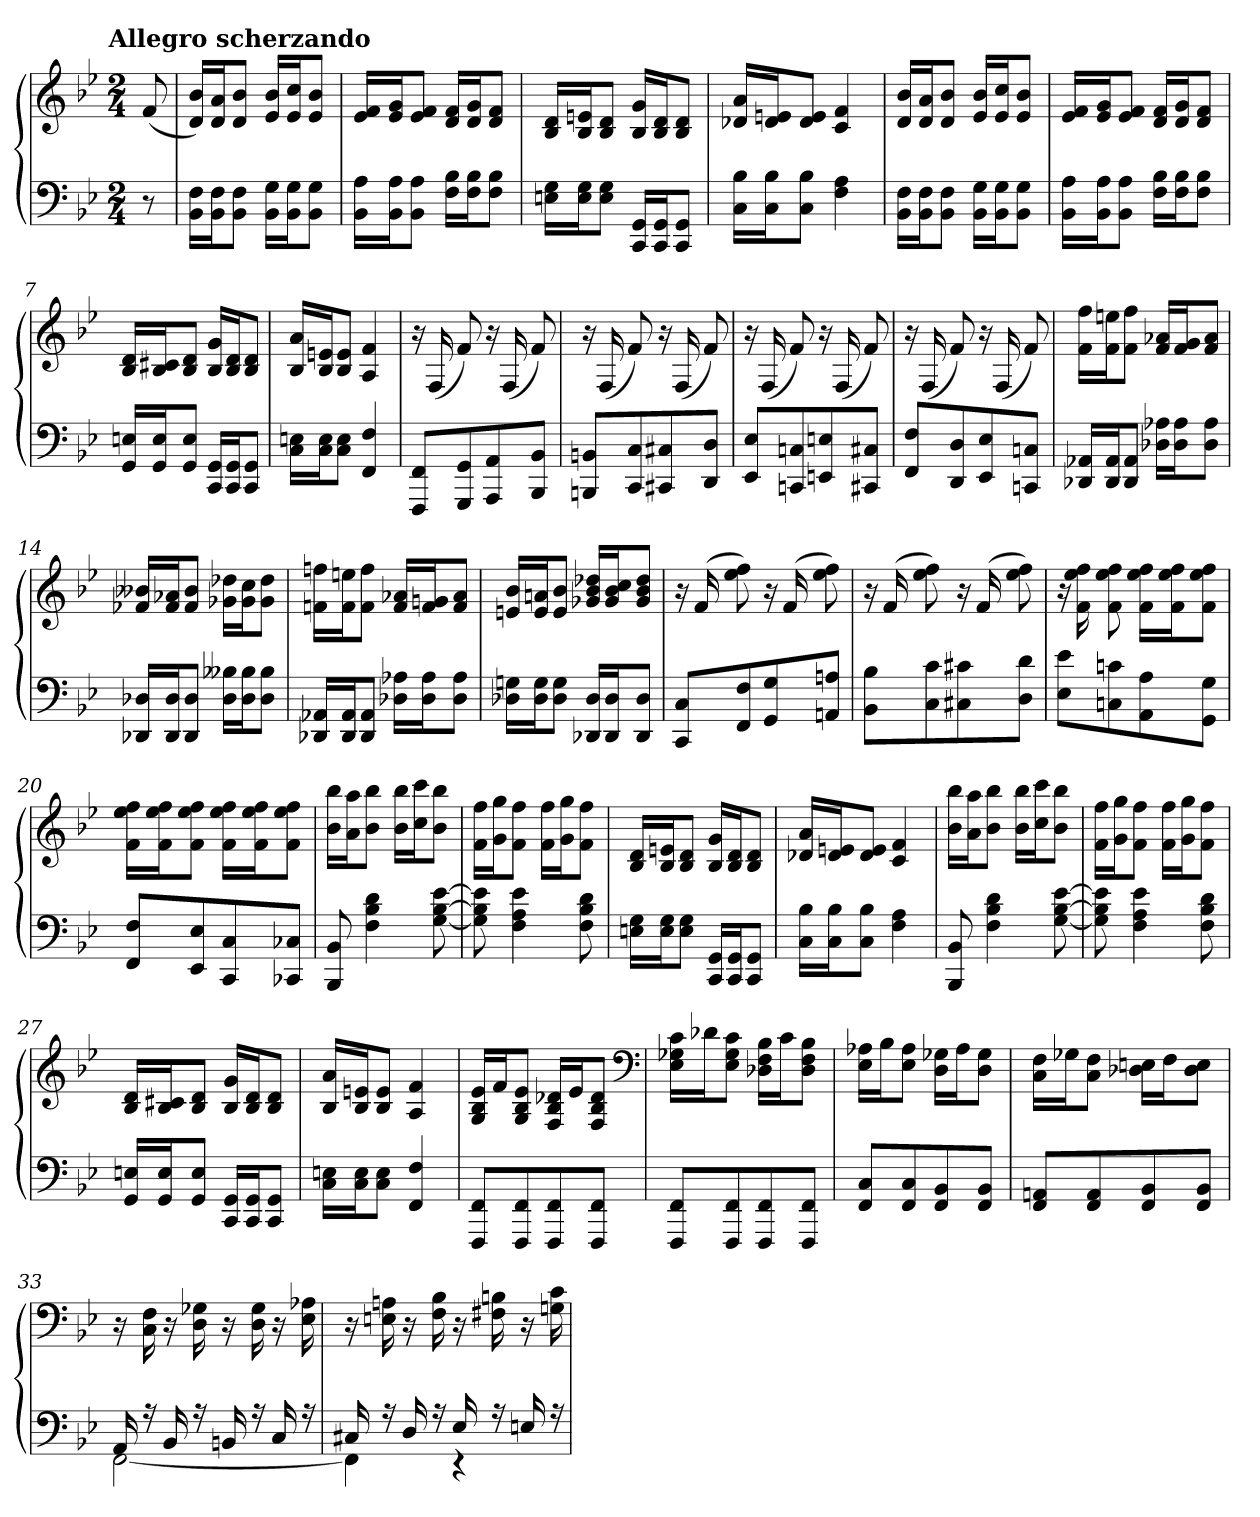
**kern	**kern
*part1	*part1
*staff2	*staff1
*clefF4	*clefG2
*k[b-e-]	*k[b-e-]
!!LO:TX:omd:t=Allegro scherzando
*M2/4	*M2/4
*MM120	*MM120
=	=
8r	(8f/
=1	=1
16BB-\ 16F\LL	16d/ 16b-/LL)
16BB-\ 16F\J	16d/ 16a/J
8BB-\ 8F\J	8d/ 8b-/J
16BB-\ 16G\LL	16e-/ 16b-/LL
16BB-\ 16G\J	16e-/ 16cc/J
8BB-\ 8G\J	8e-/ 8b-/J
=2	=2
16BB-\ 16A\LL	16e-/ 16f/LL
16BB-\ 16A\J	16e-/ 16g/J
8BB-\ 8A\J	8e-/ 8f/J
16F\ 16B-\LL	16d/ 16f/LL
16F\ 16B-\J	16d/ 16g/J
8F\ 8B-\J	8d/ 8f/J
=3	=3
16En\ 16G\LL	16B-/ 16d/LL
16E\ 16G\J	16B-/ 16en/J
8E\ 8G\J	8B-/ 8d/J
16CC/ 16GG/LL	16B-/ 16g/LL
16CC/ 16GG/J	16B-/ 16d/J
8CC/ 8GG/J	8B-/ 8d/J
=4	=4
16C\ 16B-\LL	16d-X/ 16a/LL
16C\ 16B-\J	16d-/ 16en/J
8C\ 8B-\J	8d-/ 8e/J
4F\ 4A\	4c/ 4f/
=5	=5
16BB-\ 16F\LL	16d/ 16b-/LL
16BB-\ 16F\J	16d/ 16a/J
8BB-\ 8F\J	8d/ 8b-/J
16BB-\ 16G\LL	16e-/ 16b-/LL
16BB-\ 16G\J	16e-/ 16cc/J
8BB-\ 8G\J	8e-/ 8b-/J
=6	=6
16BB-\ 16A\LL	16e-/ 16f/LL
16BB-\ 16A\J	16e-/ 16g/J
8BB-\ 8A\J	8e-/ 8f/J
16F\ 16B-\LL	16d/ 16f/LL
16F\ 16B-\J	16d/ 16g/J
8F\ 8B-\J	8d/ 8f/J
=7	=7
16GG/ 16En/LL	16B-/ 16d/LL
16GG/ 16E/J	16B-/ 16c#X/J
8GG/ 8E/J	8B-/ 8d/J
16CC/ 16GG/LL	16B-/ 16g/LL
16CC/ 16GG/J	16B-/ 16d/J
8CC/ 8GG/J	8B-/ 8d/J
=8	=8
16C\ 16En\LL	16B-/ 16a/LL
16C\ 16E\J	16B-/ 16en/J
8C\ 8E\J	8B-/ 8e/J
4FF/ 4F/	4A/ 4f/
=9	=9
8FFF/ 8FF/L	16r
.	(16F/
8GGG/ 8GG/	8f/)
8AAA/ 8AA/	16r
.	(16F/
8BBB-/ 8BB-/J	8f/)
=10	=10
8BBBn/ 8BBn/L	16r
.	(16F/
8CC/ 8C/	8f/)
8CC#X/ 8C#X/	16r
.	(16F/
8DD/ 8D/J	8f/)
=11	=11
8EE-/ 8E-/L	16r
.	(16F/
8CCn/ 8Cn/	8f/)
8EEn/ 8En/	16r
.	(16F/
8CC#X/ 8C#X/J	8f/)
=12	=12
8FF/ 8F/L	16r
.	(16F/
8DD/ 8D/	8f/)
8EE-/ 8E-/	16r
.	(16F/
8CCn/ 8Cn/J	8f/)
=13	=13
16DD-X/ 16AA-X/LL	16f\ 16ff\LL
16DD-/ 16AA-/J	16f\ 16een\J
8DD-/ 8AA-/J	8f\ 8ff\J
16D-X\ 16A-X\LL	16f/ 16a-X/LL
16D-\ 16A-\J	16f/ 16g/J
8D-\ 8A-\J	8f/ 8a-/J
=14	=14
16DD-X/ 16D-X/LL	16f-X/ 16b--X/LL
16DD-/ 16D-/J	16f-/ 16a-X/J
8DD-/ 8D-/J	8f-/ 8b--/J
16D-\ 16B--X\LL	16g-X\ 16dd-X\LL
16D-\ 16B--\J	16g-\ 16cc\J
8D-\ 8B--\J	8g-\ 8dd-\J
=15	=15
16DD-X/ 16AA-X/LL	16fn\ 16ffn\LL
16DD-/ 16AA-/J	16f\ 16een\J
8DD-/ 8AA-/J	8f\ 8ff\J
16D-X\ 16A-X\LL	16f/ 16a-X/LL
16D-\ 16A-\J	16f/ 16gn/J
8D-\ 8A-\J	8f/ 8a-/J
=16	=16
16D-X\ 16Gn\LL	16en/ 16b-/LL
16D-\ 16G\J	16e/ 16an/J
8D-\ 8G\J	8e/ 8b-/J
16DD-X/ 16D-/LL	16g-X/ 16b-/ 16dd-X/LL
16DD-/ 16D-/J	16g-/ 16b-/ 16cc/J
8DD-/ 8D-/J	8g-/ 8b-/ 8dd-/J
=17	=17
8CC/ 8C/L	16r
.	(16f/
8FF/ 8F/	8ee-\ 8ff\)
8GG/ 8G/	16r
.	(16f/
8AAn/ 8An/J	8ee-\ 8ff\)
=18	=18
8BB-\ 8B-\L	16r
.	(16f/
8C\ 8c\	8ee-\ 8ff\)
8C#X\ 8c#X\	16r
.	(16f/
8D\ 8d\J	8ee-\ 8ff\)
=19	=19
8E-\ 8e-\L	16r
.	16f\ 16ee-\ 16ff\
8Cn\ 8cn\	8f\ 8ee-\ 8ff\
8AA\ 8A\	16f\ 16ee-\ 16ff\LL
.	16f\ 16ee-\ 16ff\J
8GG\ 8G\J	8f\ 8ee-\ 8ff\J
=20	=20
8FF/ 8F/L	16f\ 16ee-\ 16ff\LL
.	16f\ 16ee-\ 16ff\J
8EE-/ 8E-/	8f\ 8ee-\ 8ff\J
8CC/ 8C/	16f\ 16ee-\ 16ff\LL
.	16f\ 16ee-\ 16ff\J
8CC-X/ 8C-X/J	8f\ 8ee-\ 8ff\J
=21	=21
8BBB-/ 8BB-/	16b-\ 16bb-\LL
.	16a\ 16aa\J
4F\ 4B-\ 4d\	8b-\ 8bb-\J
.	16b-\ 16bb-\LL
.	16cc\ 16ccc\J
[8G\ [8B-\ [8e-\	8b-\ 8bb-\J
=22	=22
8G]\ 8B-]\ 8e-]\	16f\ 16ff\LL
.	16g\ 16gg\J
4F\ 4A\ 4e-\	8f\ 8ff\J
.	16f\ 16ff\LL
.	16g\ 16gg\J
8F\ 8B-\ 8d\	8f\ 8ff\J
=23	=23
16En\ 16G\LL	16B-/ 16d/LL
16E\ 16G\J	16B-/ 16en/J
8E\ 8G\J	8B-/ 8d/J
16CC/ 16GG/LL	16B-/ 16g/LL
16CC/ 16GG/J	16B-/ 16d/J
8CC/ 8GG/J	8B-/ 8d/J
=24	=24
16C\ 16B-\LL	16d-X/ 16a/LL
16C\ 16B-\J	16d-/ 16en/J
8C\ 8B-\J	8d-/ 8e/J
4F\ 4A\	4c/ 4f/
=25	=25
8BBB-/ 8BB-/	16b-\ 16bb-\LL
.	16a\ 16aa\J
4F\ 4B-\ 4d\	8b-\ 8bb-\J
.	16b-\ 16bb-\LL
.	16cc\ 16ccc\J
[8G\ [8B-\ [8e-\	8b-\ 8bb-\J
=26	=26
8G]\ 8B-]\ 8e-]\	16f\ 16ff\LL
.	16g\ 16gg\J
4F\ 4A\ 4e-\	8f\ 8ff\J
.	16f\ 16ff\LL
.	16g\ 16gg\J
8F\ 8B-\ 8d\	8f\ 8ff\J
=27	=27
16GG/ 16En/LL	16B-/ 16d/LL
16GG/ 16E/J	16B-/ 16c#X/J
8GG/ 8E/J	8B-/ 8d/J
16CC/ 16GG/LL	16B-/ 16g/LL
16CC/ 16GG/J	16B-/ 16d/J
8CC/ 8GG/J	8B-/ 8d/J
=28	=28
16C\ 16En\LL	16B-/ 16a/LL
16C\ 16E\J	16B-/ 16en/J
8C\ 8E\J	8B-/ 8e/J
4FF/ 4F/	4A/ 4f/
=29	=29
8FFF/ 8FF/L	16G/ 16B-/ 16e-/LL
.	16f/J
8FFF/ 8FF/	8G/ 8B-/ 8e-/J
8FFF/ 8FF/	16F/ 16B-/ 16d-X/LL
.	16e-/J
8FFF/ 8FF/J	8F/ 8B-/ 8d-/J
*	*clefF4
=30	=30
8FFF/ 8FF/L	16E-\ 16G-X\ 16c\LL
.	16d-X\J
8FFF/ 8FF/	8E-\ 8G-\ 8c\J
8FFF/ 8FF/	16D-X\ 16F\ 16B-\LL
.	16c\J
8FFF/ 8FF/J	8D-\ 8F\ 8B-\J
=31	=31
8FF/ 8C/L	16E-\ 16A-X\LL
.	16B-\J
8FF/ 8C/	8E-\ 8A-\J
8FF/ 8BB-/	16D\ 16G-X\LL
.	16A-\J
8FF/ 8BB-/J	8D\ 8G-\J
=32	=32
8FF/ 8AAn/L	16C\ 16F\LL
.	16G-X\J
8FF/ 8AA/	8C\ 8F\J
8FF/ 8BB-/	16D-X\ 16En\LL
.	16F\J
8FF/ 8BB-/J	8D-\ 8E\J
=33	=33
*^	*
16AA/	[2FF\	16r
16r	.	16C\ 16F\
16BB-/	.	16r
16r	.	16D\ 16G-X\
16BBn/	.	16r
16r	.	16D\ 16G-\
16C/	.	16r
16r	.	16E-\ 16A-X\
=34	=34	=34
16C#X/	4FF\]	16r
16r	.	16En\ 16An\
16D/	.	16r
16r	.	16F\ 16B-\
16E-/	4r	16r
16r	.	16F#X\ 16Bn\
16En/	.	16r
16r	.	16Gn\ 16c\
*v	*v	*
=	=
*-	*-
